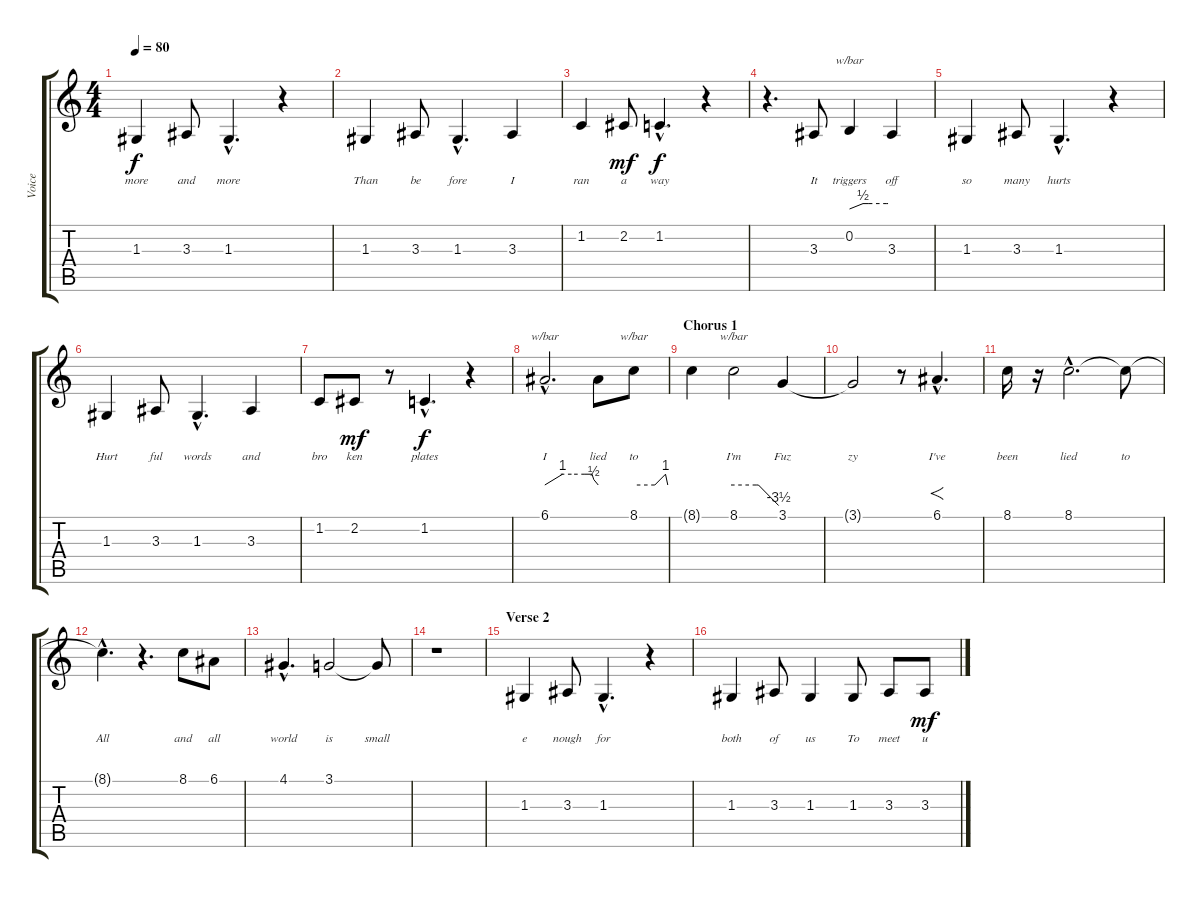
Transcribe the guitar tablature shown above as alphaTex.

\track ("Voice" "Voice") {instrument bassoon}
\staff {score tabs}
\tuning (E4 B3 G3 D3 A2 E2) {hide}
\ts (4 4)
\tempo 80
\clef g2
\ks c
1.3.4{lyrics (0 "more") lyrics (1 "") lyrics (2 "") lyrics (3 "") lyrics (4 "") dy f} 3.3.8{lyrics (0 "and") lyrics (1 "") lyrics (2 "") lyrics (3 "") lyrics (4 "")} 1.3{hac}.4{d lyrics (0 "more") lyrics (1 "") lyrics (2 "") lyrics (3 "") lyrics (4 "")} r.4 |
1.3.4{lyrics (0 "Than") lyrics (1 "") lyrics (2 "") lyrics (3 "") lyrics (4 "")} 3.3.8{lyrics (0 "be") lyrics (1 "") lyrics (2 "") lyrics (3 "") lyrics (4 "")} 1.3{hac}.4{d lyrics (0 "fore") lyrics (1 "") lyrics (2 "") lyrics (3 "") lyrics (4 "")} 3.3.4{lyrics (0 "I") lyrics (1 "") lyrics (2 "") lyrics (3 "") lyrics (4 "")} |
1.2.4{lyrics (0 "ran") lyrics (1 "") lyrics (2 "") lyrics (3 "") lyrics (4 "")} 2.2.8{lyrics (0 "a") lyrics (1 "") lyrics (2 "") lyrics (3 "") lyrics (4 "") dy mf} 1.2{hac}.4{d lyrics (0 "way") lyrics (1 "") lyrics (2 "") lyrics (3 "") lyrics (4 "") dy f} r.4 |
r.4{d} 3.3.8{lyrics (0 "It") lyrics (1 "") lyrics (2 "") lyrics (3 "") lyrics (4 "")} 0.2.4{tbe (custom default 0 0 21 2 30 2 58 2 60 2) lyrics (0 "triggers") lyrics (1 "") lyrics (2 "") lyrics (3 "") lyrics (4 "")} 3.3.4{lyrics (0 "off") lyrics (1 "") lyrics (2 "") lyrics (3 "") lyrics (4 "")} |
1.3.4{lyrics (0 "so") lyrics (1 "") lyrics (2 "") lyrics (3 "") lyrics (4 "")} 3.3.8{lyrics (0 "many") lyrics (1 "") lyrics (2 "") lyrics (3 "") lyrics (4 "")} 1.3{hac}.4{d lyrics (0 "hurts") lyrics (1 "") lyrics (2 "") lyrics (3 "") lyrics (4 "")} r.4 |
1.3.4{lyrics (0 "Hurt") lyrics (1 "") lyrics (2 "") lyrics (3 "") lyrics (4 "")} 3.3.8{lyrics (0 "ful") lyrics (1 "") lyrics (2 "") lyrics (3 "") lyrics (4 "")} 1.3{hac}.4{d lyrics (0 "words") lyrics (1 "") lyrics (2 "") lyrics (3 "") lyrics (4 "")} 3.3.4{lyrics (0 "and") lyrics (1 "") lyrics (2 "") lyrics (3 "") lyrics (4 "")} |
1.2.8{lyrics (0 "bro") lyrics (1 "") lyrics (2 "") lyrics (3 "") lyrics (4 "")} 2.2.8{lyrics (0 "ken") lyrics (1 "") lyrics (2 "") lyrics (3 "") lyrics (4 "") dy mf} r.8 1.2{hac}.4{d lyrics (0 "plates") lyrics (1 "") lyrics (2 "") lyrics (3 "") lyrics (4 "") dy f} r.4 |
6.1{hac}.2{d tbe (custom default 0 0 20 4 30 4 45 4 53 4 55 2 60 0) lyrics (0 "I") lyrics (1 "") lyrics (2 "") lyrics (3 "") lyrics (4 "")} 6.1{t}.8{lyrics (0 "lied") lyrics (1 "") lyrics (2 "") lyrics (3 "") lyrics (4 "")} 8.1.8{tbe (custom default 0 0 37 0 56 4 60 0) lyrics (0 "to") lyrics (1 "") lyrics (2 "") lyrics (3 "") lyrics (4 "")} |
\section ("" "Chorus 1")
8.1{t}.4{lyrics (0 "") lyrics (1 "") lyrics (2 "") lyrics (3 "") lyrics (4 "")} 8.1.2{tbe (custom default 0 0 30 0 33 0 60 -14) lyrics (0 "I'm") lyrics (1 "") lyrics (2 "") lyrics (3 "") lyrics (4 "")} 3.1.4{lyrics (0 "Fuz") lyrics (1 "") lyrics (2 "") lyrics (3 "") lyrics (4 "")} |
3.1{t}.2{lyrics (0 "zy") lyrics (1 "") lyrics (2 "") lyrics (3 "") lyrics (4 "")} r.8 6.1{hac}.4{f d lyrics (0 "I've") lyrics (1 "") lyrics (2 "") lyrics (3 "") lyrics (4 "")} |
8.1.16{lyrics (0 "been") lyrics (1 "") lyrics (2 "") lyrics (3 "") lyrics (4 "")} r.16 8.1{hac}.2{d lyrics (0 "lied") lyrics (1 "") lyrics (2 "") lyrics (3 "") lyrics (4 "")} 8.1{t}.8{lyrics (0 "to") lyrics (1 "") lyrics (2 "") lyrics (3 "") lyrics (4 "")} |
8.1{hac t}.4{d lyrics (0 "All") lyrics (1 "") lyrics (2 "") lyrics (3 "") lyrics (4 "")} r.4{d} 8.1.8{lyrics (0 "and") lyrics (1 "") lyrics (2 "") lyrics (3 "") lyrics (4 "")} 6.1.8{lyrics (0 "all") lyrics (1 "") lyrics (2 "") lyrics (3 "") lyrics (4 "")} |
4.1{hac}.4{d lyrics (0 "world") lyrics (1 "") lyrics (2 "") lyrics (3 "") lyrics (4 "")} 3.1.2{lyrics (0 "is") lyrics (1 "") lyrics (2 "") lyrics (3 "") lyrics (4 "")} 3.1{t}.8{lyrics (0 "small") lyrics (1 "") lyrics (2 "") lyrics (3 "") lyrics (4 "")} |
r.1 |
\section ("" "Verse 2")
1.3.4{lyrics (0 "e") lyrics (1 "") lyrics (2 "") lyrics (3 "") lyrics (4 "")} 3.3.8{lyrics (0 "nough") lyrics (1 "") lyrics (2 "") lyrics (3 "") lyrics (4 "")} 1.3{hac}.4{d lyrics (0 "for") lyrics (1 "") lyrics (2 "") lyrics (3 "") lyrics (4 "")} r.4 |
1.3.4{lyrics (0 "both") lyrics (1 "") lyrics (2 "") lyrics (3 "") lyrics (4 "")} 3.3.8{lyrics (0 "of") lyrics (1 "") lyrics (2 "") lyrics (3 "") lyrics (4 "")} 1.3.4{lyrics (0 "us") lyrics (1 "") lyrics (2 "") lyrics (3 "") lyrics (4 "")} 1.3.8{lyrics (0 "To") lyrics (1 "") lyrics (2 "") lyrics (3 "") lyrics (4 "")} 3.3.8{lyrics (0 "meet") lyrics (1 "") lyrics (2 "") lyrics (3 "") lyrics (4 "")} 3.3.8{lyrics (0 "u") lyrics (1 "") lyrics (2 "") lyrics (3 "") lyrics (4 "") dy mf}
